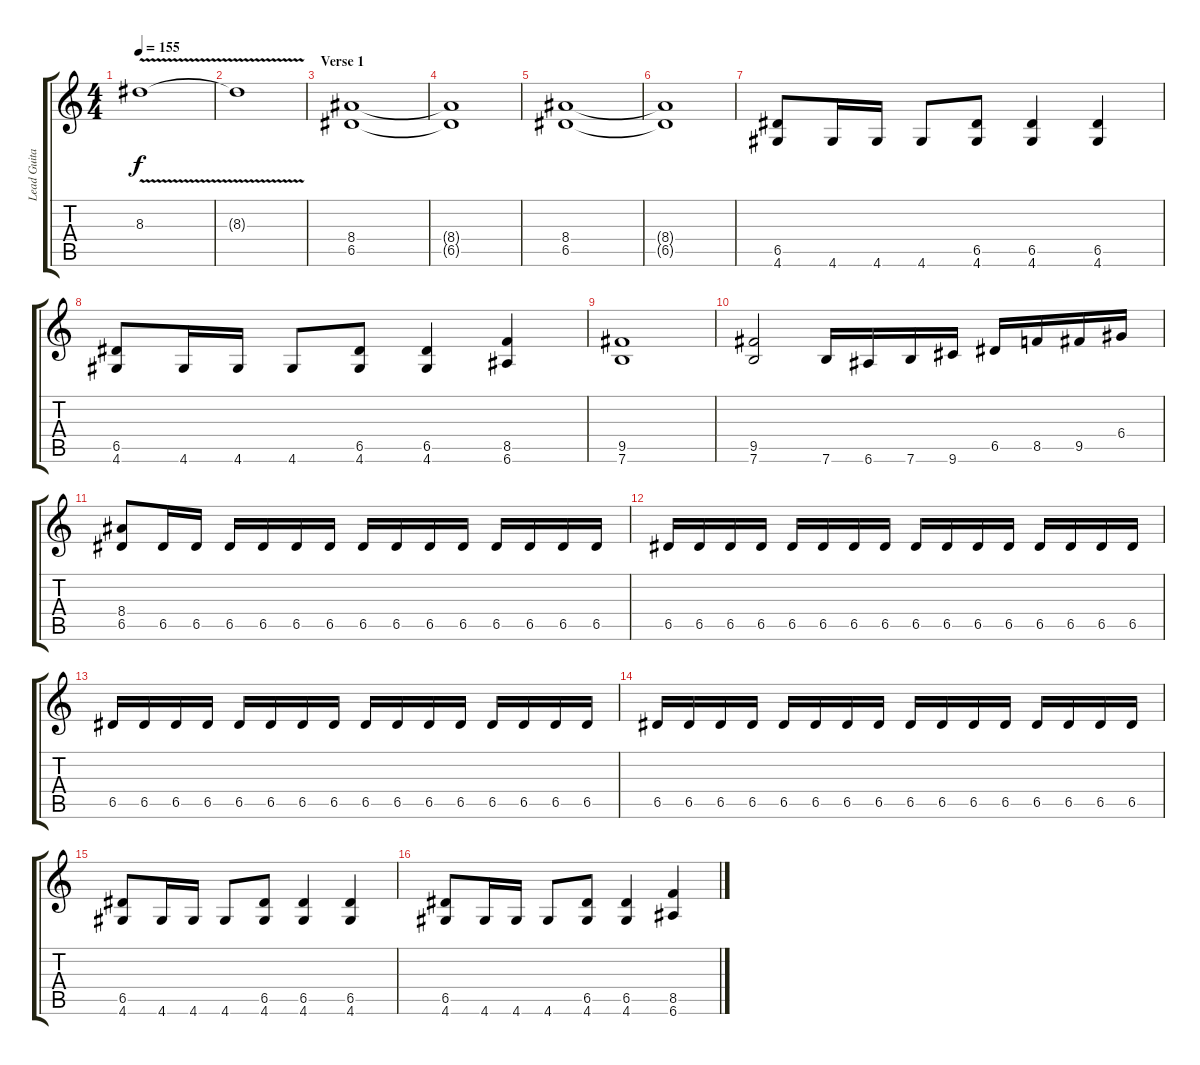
\track ("Lead Guitar" "Lead Guita") {instrument overdrivenguitar}
\staff {score tabs}
\tuning (E4 B3 G3 D3 A2 E2) {hide}
\ts (4 4)
\tempo 155
\clef g2
\ks c
8.3{v}.1{dy f} |
8.3{t}.1 |
\section ("" "Verse 1")
(8.4 6.5).1 |
(8.4{t} 6.5{t}).1 |
(8.4 6.5).1 |
(8.4{t} 6.5{t}).1 |
(6.5 4.6).8 4.6.16 4.6.16 4.6.8 (6.5 4.6).8 (6.5 4.6).4 (6.5 4.6).4 |
(6.5 4.6).8 4.6.16 4.6.16 4.6.8 (6.5 4.6).8 (6.5 4.6).4 (8.5 6.6).4 |
(9.5 7.6).1 |
(9.5 7.6).2 7.6.16 6.6.16 7.6.16 9.6.16 6.5.16 8.5.16 9.5.16 6.4.16 |
(8.4 6.5).8 6.5.16 6.5.16 6.5.16 6.5.16 6.5.16 6.5.16 6.5.16 6.5.16 6.5.16 6.5.16 6.5.16 6.5.16 6.5.16 6.5.16 |
6.5.16 6.5.16 6.5.16 6.5.16 6.5.16 6.5.16 6.5.16 6.5.16 6.5.16 6.5.16 6.5.16 6.5.16 6.5.16 6.5.16 6.5.16 6.5.16 |
6.5.16 6.5.16 6.5.16 6.5.16 6.5.16 6.5.16 6.5.16 6.5.16 6.5.16 6.5.16 6.5.16 6.5.16 6.5.16 6.5.16 6.5.16 6.5.16 |
6.5.16 6.5.16 6.5.16 6.5.16 6.5.16 6.5.16 6.5.16 6.5.16 6.5.16 6.5.16 6.5.16 6.5.16 6.5.16 6.5.16 6.5.16 6.5.16 |
(6.5 4.6).8 4.6.16 4.6.16 4.6.8 (6.5 4.6).8 (6.5 4.6).4 (6.5 4.6).4 |
(6.5 4.6).8 4.6.16 4.6.16 4.6.8 (6.5 4.6).8 (6.5 4.6).4 (8.5 6.6).4
